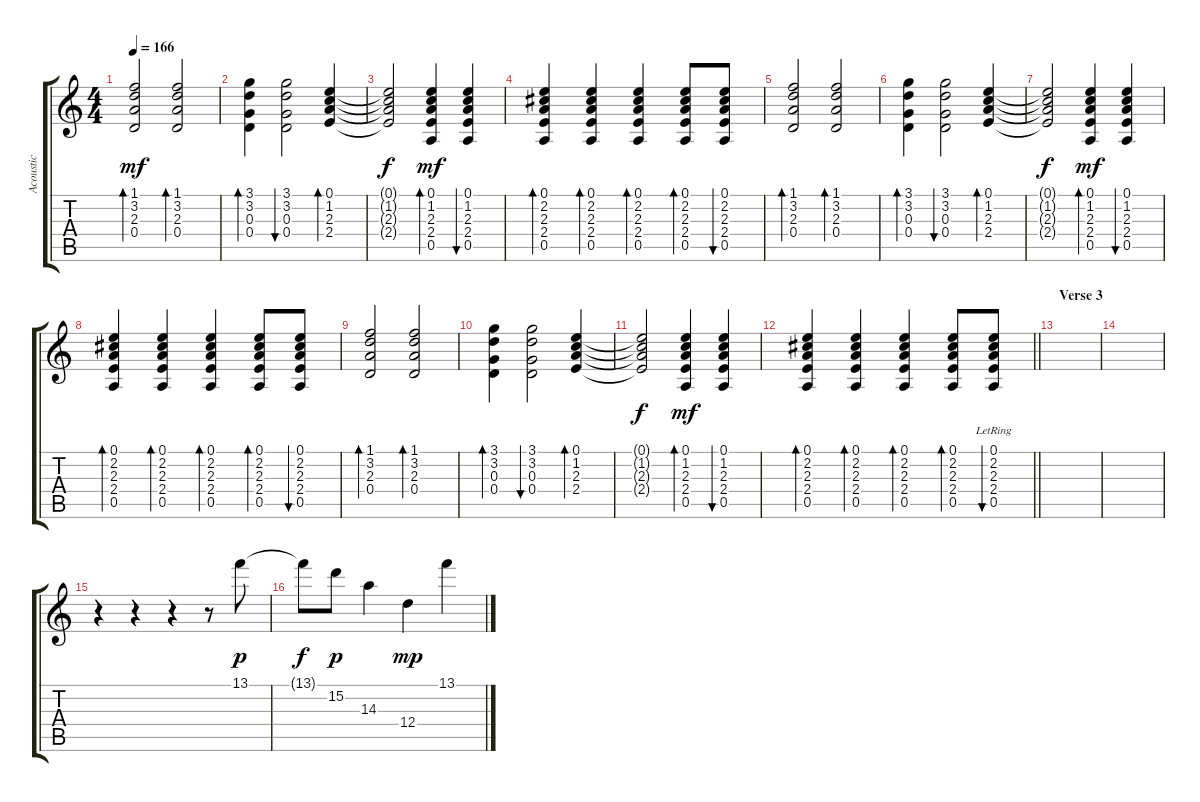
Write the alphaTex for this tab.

\track ("Acoustic" "Acoustic") {instrument acousticguitarsteel}
\staff {score tabs}
\tuning (E4 B3 G3 D3 A2 E2) {hide}
\ts (4 4)
\tempo 166
\clef g2
\ks c
(1.1 3.2 2.3 0.4).2{bd 60 dy mf} (1.1 3.2 2.3 0.4).2{bd 60} |
(3.1 3.2 0.3 0.4).4{bd 30} (3.1 3.2 0.3 0.4).2{bu 30} (0.1 1.2 2.3 2.4).4{bd 30} |
(0.1{t} 1.2{t} 2.3{t} 2.4{t}).2{dy f} (0.1 1.2 2.3 2.4 0.5).4{bd 30 dy mf} (0.1 1.2 2.3 2.4 0.5).4{bu 30} |
(0.1 2.2 2.3 2.4 0.5).4{bd 30} (0.1 2.2 2.3 2.4 0.5).4{bd 30} (0.1 2.2 2.3 2.4 0.5).4{bd 30} (0.1 2.2 2.3 2.4 0.5).8{bd 30} (0.1 2.2 2.3 2.4 0.5).8{bu 30} |
(1.1 3.2 2.3 0.4).2{bd 60} (1.1 3.2 2.3 0.4).2{bd 60} |
(3.1 3.2 0.3 0.4).4{bd 30} (3.1 3.2 0.3 0.4).2{bu 30} (0.1 1.2 2.3 2.4).4{bd 30} |
(0.1{t} 1.2{t} 2.3{t} 2.4{t}).2{dy f} (0.1 1.2 2.3 2.4 0.5).4{bd 30 dy mf} (0.1 1.2 2.3 2.4 0.5).4{bu 30} |
(0.1 2.2 2.3 2.4 0.5).4{bd 30} (0.1 2.2 2.3 2.4 0.5).4{bd 30} (0.1 2.2 2.3 2.4 0.5).4{bd 30} (0.1 2.2 2.3 2.4 0.5).8{bd 30} (0.1 2.2 2.3 2.4 0.5).8{bu 30} |
(1.1 3.2 2.3 0.4).2{bd 60} (1.1 3.2 2.3 0.4).2{bd 60} |
(3.1 3.2 0.3 0.4).4{bd 30} (3.1 3.2 0.3 0.4).2{bu 30} (0.1 1.2 2.3 2.4).4{bd 30} |
(0.1{t} 1.2{t} 2.3{t} 2.4{t}).2{dy f} (0.1 1.2 2.3 2.4 0.5).4{bd 30 dy mf} (0.1 1.2 2.3 2.4 0.5).4{bu 30} |
\barLineRight lightlight
(0.1 2.2 2.3 2.4 0.5).4{bd 30} (0.1 2.2 2.3 2.4 0.5).4{bd 30} (0.1 2.2 2.3 2.4 0.5).4{bd 30} (0.1 2.2 2.3 2.4 0.5).8{bd 30} (0.1{lr} 2.2{lr} 2.3{lr} 2.4{lr} 0.5{lr}).8{bu 30} |
\section ("" "Verse 3")
|
|
r.4 r.4 r.4 r.8 13.1.8{dy p} |
13.1{t}.8{dy f} 15.2.8{dy p} 14.3.4 12.4.4{dy mp} 13.1.4
